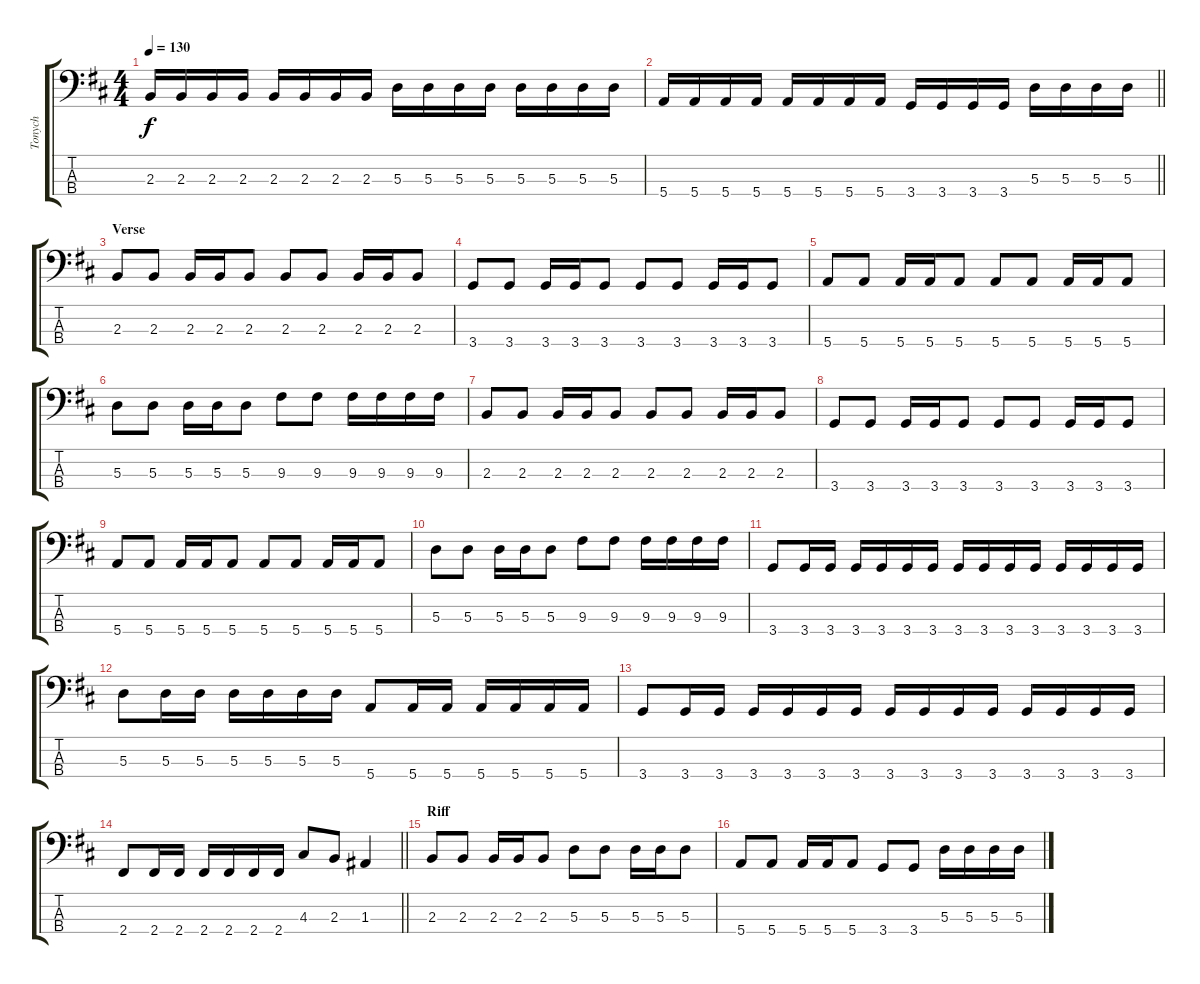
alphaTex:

\track ("Tonych" "Tonych") {instrument electricbassfinger}
\staff {score tabs}
\tuning (G2 D2 A1 E1) {hide}
\ts (4 4)
\tempo 130
\clef f4
\ks bminor
2.3.16{dy f} 2.3.16 2.3.16 2.3.16 2.3.16 2.3.16 2.3.16 2.3.16 5.3.16 5.3.16 5.3.16 5.3.16 5.3.16 5.3.16 5.3.16 5.3.16 |
\barLineRight lightlight
5.4.16 5.4.16 5.4.16 5.4.16 5.4.16 5.4.16 5.4.16 5.4.16 3.4.16 3.4.16 3.4.16 3.4.16 5.3.16 5.3.16 5.3.16 5.3.16 |
\section ("" "Verse")
2.3.8 2.3.8 2.3.16 2.3.16 2.3.8 2.3.8 2.3.8 2.3.16 2.3.16 2.3.8 |
3.4.8 3.4.8 3.4.16 3.4.16 3.4.8 3.4.8 3.4.8 3.4.16 3.4.16 3.4.8 |
5.4.8 5.4.8 5.4.16 5.4.16 5.4.8 5.4.8 5.4.8 5.4.16 5.4.16 5.4.8 |
5.3.8 5.3.8 5.3.16 5.3.16 5.3.8 9.3.8 9.3.8 9.3.16 9.3.16 9.3.16 9.3.16 |
2.3.8 2.3.8 2.3.16 2.3.16 2.3.8 2.3.8 2.3.8 2.3.16 2.3.16 2.3.8 |
3.4.8 3.4.8 3.4.16 3.4.16 3.4.8 3.4.8 3.4.8 3.4.16 3.4.16 3.4.8 |
5.4.8 5.4.8 5.4.16 5.4.16 5.4.8 5.4.8 5.4.8 5.4.16 5.4.16 5.4.8 |
5.3.8 5.3.8 5.3.16 5.3.16 5.3.8 9.3.8 9.3.8 9.3.16 9.3.16 9.3.16 9.3.16 |
3.4.8 3.4.16 3.4.16 3.4.16 3.4.16 3.4.16 3.4.16 3.4.16 3.4.16 3.4.16 3.4.16 3.4.16 3.4.16 3.4.16 3.4.16 |
5.3.8 5.3.16 5.3.16 5.3.16 5.3.16 5.3.16 5.3.16 5.4.8 5.4.16 5.4.16 5.4.16 5.4.16 5.4.16 5.4.16 |
3.4.8 3.4.16 3.4.16 3.4.16 3.4.16 3.4.16 3.4.16 3.4.16 3.4.16 3.4.16 3.4.16 3.4.16 3.4.16 3.4.16 3.4.16 |
\barLineRight lightlight
2.4.8 2.4.16 2.4.16 2.4.16 2.4.16 2.4.16 2.4.16 4.3.8 2.3.8 1.3.4 |
\section ("" "Riff")
2.3.8 2.3.8 2.3.16 2.3.16 2.3.8 5.3.8 5.3.8 5.3.16 5.3.16 5.3.8 |
5.4.8 5.4.8 5.4.16 5.4.16 5.4.8 3.4.8 3.4.8 5.3.16 5.3.16 5.3.16 5.3.16
